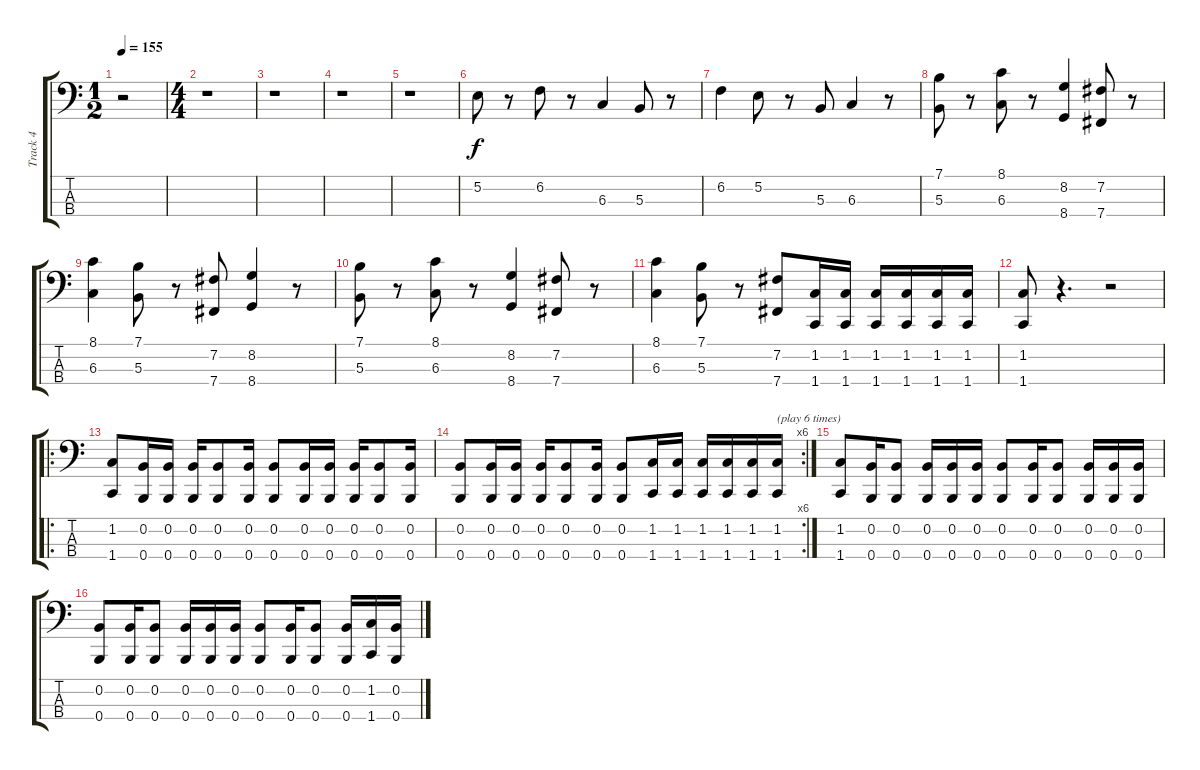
\track ("Track 4" "Track 4") {instrument electricbasspick}
\staff {score tabs}
\tuning (E2 B1 Gb1 B0) {hide}
\ts (1 2)
\tempo 155
\clef f4
\ks c
r.2{dy f} |
\ts (4 4)
r.1 |
r.1 |
r.1 |
r.1 |
5.2.8 r.8 6.2.8 r.8 6.3.4 5.3.8 r.8 |
6.2.4 5.2.8 r.8 5.3.8 6.3.4 r.8 |
(7.1 5.3).8 r.8 (8.1 6.3).8 r.8 (8.2 8.4).4 (7.2 7.4).8 r.8 |
(8.1 6.3).4 (7.1 5.3).8 r.8 (7.2 7.4).8 (8.2 8.4).4 r.8 |
(7.1 5.3).8 r.8 (8.1 6.3).8 r.8 (8.2 8.4).4 (7.2 7.4).8 r.8 |
(8.1 6.3).4 (7.1 5.3).8 r.8 (7.2 7.4).8 (1.2 1.4).16 (1.2 1.4).16 (1.2 1.4).16 (1.2 1.4).16 (1.2 1.4).16 (1.2 1.4).16 |
(1.2 1.4).8 r.4{d} r.2 |
\ro
(1.2 1.4).8 (0.2 0.4).16 (0.2 0.4).16 (0.2 0.4).16 (0.2 0.4).8 (0.2 0.4).16 (0.2 0.4).8 (0.2 0.4).16 (0.2 0.4).16 (0.2 0.4).16 (0.2 0.4).8 (0.2 0.4).16 |
\rc 6
(0.2 0.4).8 (0.2 0.4).16 (0.2 0.4).16 (0.2 0.4).16 (0.2 0.4).8 (0.2 0.4).16 (0.2 0.4).8 (1.2 1.4).16 (1.2 1.4).16 (1.2 1.4).16 (1.2 1.4).16 (1.2 1.4).16 (1.2 1.4).16{txt "(play 6 times)"} |
(1.2 1.4).8 (0.2 0.4).16 (0.2 0.4).8 (0.2 0.4).16 (0.2 0.4).16 (0.2 0.4).16 (0.2 0.4).8 (0.2 0.4).16 (0.2 0.4).8 (0.2 0.4).16 (0.2 0.4).16 (0.2 0.4).16 |
(0.2 0.4).8 (0.2 0.4).16 (0.2 0.4).8 (0.2 0.4).16 (0.2 0.4).16 (0.2 0.4).16 (0.2 0.4).8 (0.2 0.4).16 (0.2 0.4).8 (0.2 0.4).16 (1.2 1.4).16 (0.2 0.4).16
